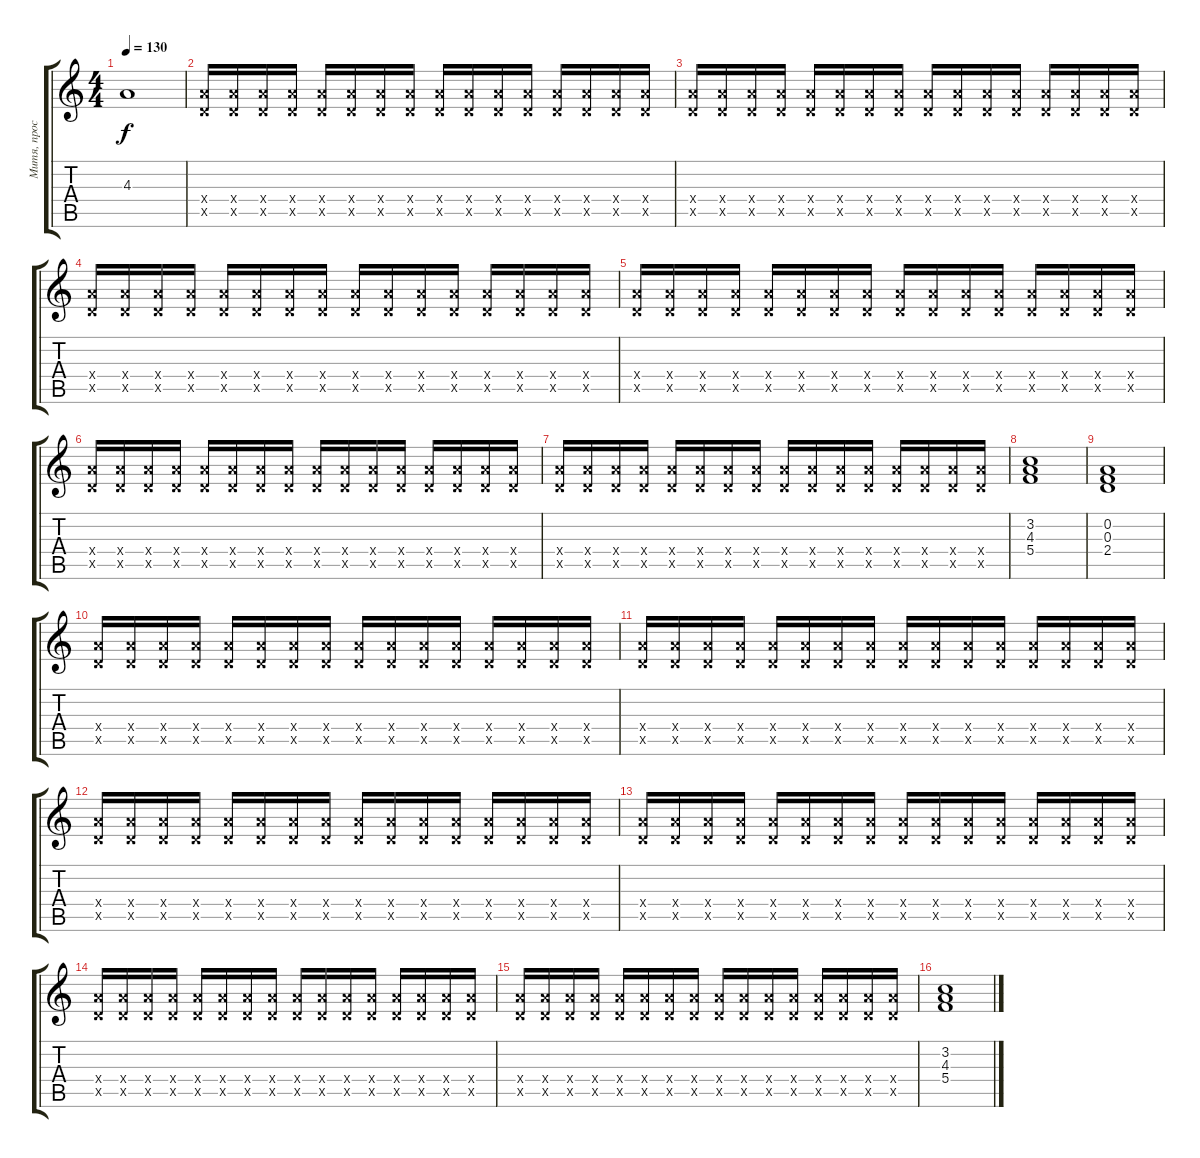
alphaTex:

\track ("Митя, просто Митя" "Митя, прос") {instrument distortionguitar}
\staff {score tabs}
\tuning (D4 A3 F3 C3 G2 D2) {hide}
\ts (4 4)
\tempo 130
\clef g2
\ks c
4.3{t}.1{dy f} |
(9.4{x} 7.5{x}).16 (9.4{x} 7.5{x}).16 (9.4{x} 7.5{x}).16 (9.4{x} 7.5{x}).16 (9.4{x} 7.5{x}).16 (9.4{x} 7.5{x}).16 (9.4{x} 7.5{x}).16 (9.4{x} 7.5{x}).16 (9.4{x} 7.5{x}).16 (9.4{x} 7.5{x}).16 (9.4{x} 7.5{x}).16 (9.4{x} 7.5{x}).16 (9.4{x} 7.5{x}).16 (9.4{x} 7.5{x}).16 (9.4{x} 7.5{x}).16 (9.4{x} 7.5{x}).16 |
(9.4{x} 7.5{x}).16 (9.4{x} 7.5{x}).16 (9.4{x} 7.5{x}).16 (9.4{x} 7.5{x}).16 (9.4{x} 7.5{x}).16 (9.4{x} 7.5{x}).16 (9.4{x} 7.5{x}).16 (9.4{x} 7.5{x}).16 (9.4{x} 7.5{x}).16 (9.4{x} 7.5{x}).16 (9.4{x} 7.5{x}).16 (9.4{x} 7.5{x}).16 (9.4{x} 7.5{x}).16 (9.4{x} 7.5{x}).16 (9.4{x} 7.5{x}).16 (9.4{x} 7.5{x}).16 |
(9.4{x} 7.5{x}).16 (9.4{x} 7.5{x}).16 (9.4{x} 7.5{x}).16 (9.4{x} 7.5{x}).16 (9.4{x} 7.5{x}).16 (9.4{x} 7.5{x}).16 (9.4{x} 7.5{x}).16 (9.4{x} 7.5{x}).16 (9.4{x} 7.5{x}).16 (9.4{x} 7.5{x}).16 (9.4{x} 7.5{x}).16 (9.4{x} 7.5{x}).16 (9.4{x} 7.5{x}).16 (9.4{x} 7.5{x}).16 (9.4{x} 7.5{x}).16 (9.4{x} 7.5{x}).16 |
(9.4{x} 7.5{x}).16 (9.4{x} 7.5{x}).16 (9.4{x} 7.5{x}).16 (9.4{x} 7.5{x}).16 (9.4{x} 7.5{x}).16 (9.4{x} 7.5{x}).16 (9.4{x} 7.5{x}).16 (9.4{x} 7.5{x}).16 (9.4{x} 7.5{x}).16 (9.4{x} 7.5{x}).16 (9.4{x} 7.5{x}).16 (9.4{x} 7.5{x}).16 (9.4{x} 7.5{x}).16 (9.4{x} 7.5{x}).16 (9.4{x} 7.5{x}).16 (9.4{x} 7.5{x}).16 |
(9.4{x} 7.5{x}).16 (9.4{x} 7.5{x}).16 (9.4{x} 7.5{x}).16 (9.4{x} 7.5{x}).16 (9.4{x} 7.5{x}).16 (9.4{x} 7.5{x}).16 (9.4{x} 7.5{x}).16 (9.4{x} 7.5{x}).16 (9.4{x} 7.5{x}).16 (9.4{x} 7.5{x}).16 (9.4{x} 7.5{x}).16 (9.4{x} 7.5{x}).16 (9.4{x} 7.5{x}).16 (9.4{x} 7.5{x}).16 (9.4{x} 7.5{x}).16 (9.4{x} 7.5{x}).16 |
(9.4{x} 7.5{x}).16 (9.4{x} 7.5{x}).16 (9.4{x} 7.5{x}).16 (9.4{x} 7.5{x}).16 (9.4{x} 7.5{x}).16 (9.4{x} 7.5{x}).16 (9.4{x} 7.5{x}).16 (9.4{x} 7.5{x}).16 (9.4{x} 7.5{x}).16 (9.4{x} 7.5{x}).16 (9.4{x} 7.5{x}).16 (9.4{x} 7.5{x}).16 (9.4{x} 7.5{x}).16 (9.4{x} 7.5{x}).16 (9.4{x} 7.5{x}).16 (9.4{x} 7.5{x}).16 |
(3.2 4.3 5.4).1 |
(0.2 0.3 2.4).1 |
(9.4{x} 7.5{x}).16 (9.4{x} 7.5{x}).16 (9.4{x} 7.5{x}).16 (9.4{x} 7.5{x}).16 (9.4{x} 7.5{x}).16 (9.4{x} 7.5{x}).16 (9.4{x} 7.5{x}).16 (9.4{x} 7.5{x}).16 (9.4{x} 7.5{x}).16 (9.4{x} 7.5{x}).16 (9.4{x} 7.5{x}).16 (9.4{x} 7.5{x}).16 (9.4{x} 7.5{x}).16 (9.4{x} 7.5{x}).16 (9.4{x} 7.5{x}).16 (9.4{x} 7.5{x}).16 |
(9.4{x} 7.5{x}).16 (9.4{x} 7.5{x}).16 (9.4{x} 7.5{x}).16 (9.4{x} 7.5{x}).16 (9.4{x} 7.5{x}).16 (9.4{x} 7.5{x}).16 (9.4{x} 7.5{x}).16 (9.4{x} 7.5{x}).16 (9.4{x} 7.5{x}).16 (9.4{x} 7.5{x}).16 (9.4{x} 7.5{x}).16 (9.4{x} 7.5{x}).16 (9.4{x} 7.5{x}).16 (9.4{x} 7.5{x}).16 (9.4{x} 7.5{x}).16 (9.4{x} 7.5{x}).16 |
(9.4{x} 7.5{x}).16 (9.4{x} 7.5{x}).16 (9.4{x} 7.5{x}).16 (9.4{x} 7.5{x}).16 (9.4{x} 7.5{x}).16 (9.4{x} 7.5{x}).16 (9.4{x} 7.5{x}).16 (9.4{x} 7.5{x}).16 (9.4{x} 7.5{x}).16 (9.4{x} 7.5{x}).16 (9.4{x} 7.5{x}).16 (9.4{x} 7.5{x}).16 (9.4{x} 7.5{x}).16 (9.4{x} 7.5{x}).16 (9.4{x} 7.5{x}).16 (9.4{x} 7.5{x}).16 |
(9.4{x} 7.5{x}).16 (9.4{x} 7.5{x}).16 (9.4{x} 7.5{x}).16 (9.4{x} 7.5{x}).16 (9.4{x} 7.5{x}).16 (9.4{x} 7.5{x}).16 (9.4{x} 7.5{x}).16 (9.4{x} 7.5{x}).16 (9.4{x} 7.5{x}).16 (9.4{x} 7.5{x}).16 (9.4{x} 7.5{x}).16 (9.4{x} 7.5{x}).16 (9.4{x} 7.5{x}).16 (9.4{x} 7.5{x}).16 (9.4{x} 7.5{x}).16 (9.4{x} 7.5{x}).16 |
(9.4{x} 7.5{x}).16 (9.4{x} 7.5{x}).16 (9.4{x} 7.5{x}).16 (9.4{x} 7.5{x}).16 (9.4{x} 7.5{x}).16 (9.4{x} 7.5{x}).16 (9.4{x} 7.5{x}).16 (9.4{x} 7.5{x}).16 (9.4{x} 7.5{x}).16 (9.4{x} 7.5{x}).16 (9.4{x} 7.5{x}).16 (9.4{x} 7.5{x}).16 (9.4{x} 7.5{x}).16 (9.4{x} 7.5{x}).16 (9.4{x} 7.5{x}).16 (9.4{x} 7.5{x}).16 |
(9.4{x} 7.5{x}).16 (9.4{x} 7.5{x}).16 (9.4{x} 7.5{x}).16 (9.4{x} 7.5{x}).16 (9.4{x} 7.5{x}).16 (9.4{x} 7.5{x}).16 (9.4{x} 7.5{x}).16 (9.4{x} 7.5{x}).16 (9.4{x} 7.5{x}).16 (9.4{x} 7.5{x}).16 (9.4{x} 7.5{x}).16 (9.4{x} 7.5{x}).16 (9.4{x} 7.5{x}).16 (9.4{x} 7.5{x}).16 (9.4{x} 7.5{x}).16 (9.4{x} 7.5{x}).16 |
(3.2 4.3 5.4).1
